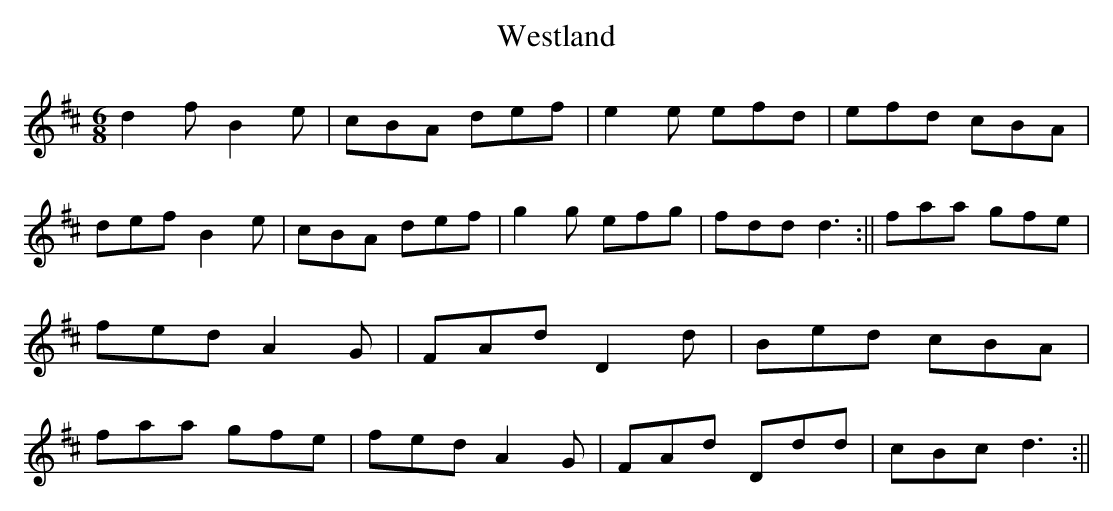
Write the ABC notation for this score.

X:1
T:Westland
M:6/8
L:1/8
K:D
d2f B2e|cBA def|e2e efd|efd cBA|\
def B2e|cBA def|g2g efg|fdd d3:||\
faa gfe|fed A2G|FAd D2d|Bed cBA|\
faa gfe|fed A2G|FAd Ddd|cBc d3:||
